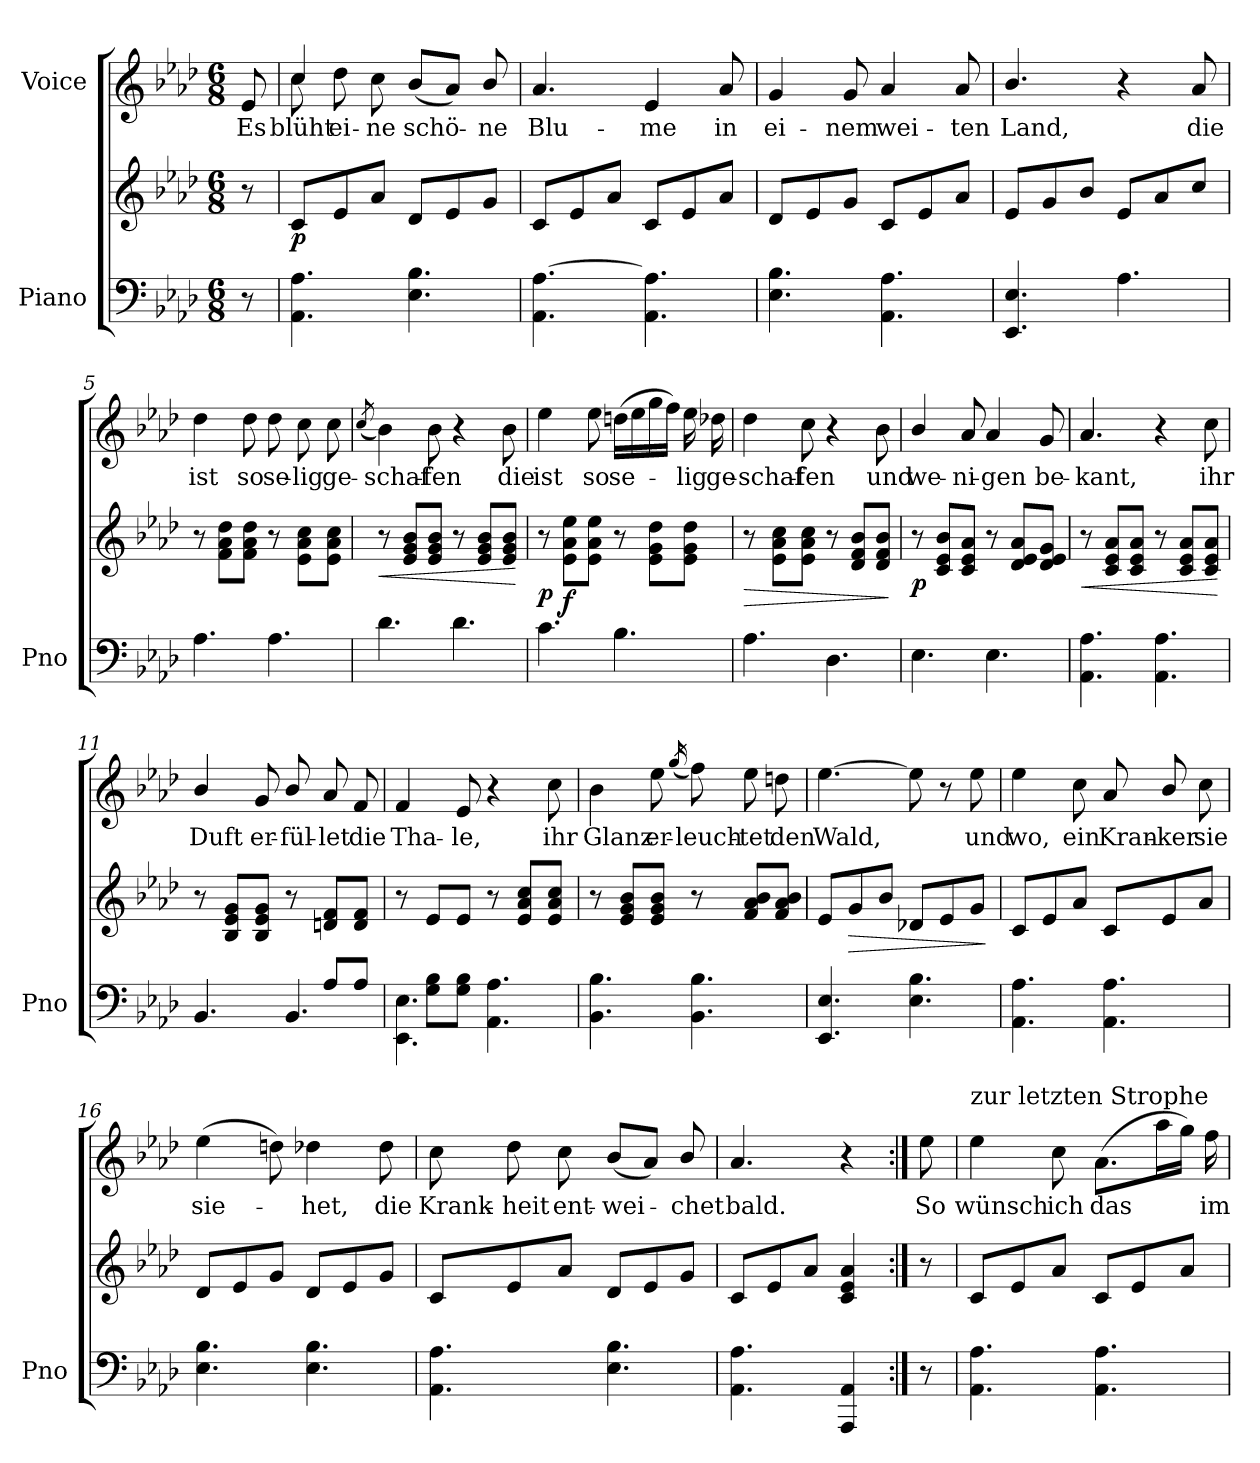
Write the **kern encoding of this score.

**kern	**kern	**dynam	**kern	**text
*part2	*part2	*part2	*part1	*part1
*staff3	*staff2	*staff2/3	*staff1	*staff1
*I"Piano	*	*	*I"Voice	*
*I'Pno	*	*	*	*
*clefF4	*clefG2	*	*clefG2	*
*k[b-e-a-d-]	*k[b-e-a-d-]	*	*k[b-e-a-d-]	*
*M6/8	*M6/8	*	*M6/8	*
=	=	=	=	=
!	!	!	!	!LO:LY:b
8r	8r	.	8e-/	Es
=1	=1	=1	=1	=1
!	!	!LO:DY:b	!	!LO:LY:b
*	*	*	*^	*
4.AA-\ 4.A-\	8c/L	p	8cc\	4cc/	blüht
!	!	!	!	!	!LO:LY:b
.	8e-/	.	8dd-\	.	ei-
!	!	!	!	!	!LO:LY:b
.	8a-/J	.	8cc\	2ryy	-ne
!	!	!	!	!	!LO:LY:b
4.E-\ 4.B-\	8d-/L	.	(8b-/L	.	schö-
.	8e-/	.	8a-/J)	.	.
!	!	!	!	!	!LO:LY:b
.	8g/J	.	8b-/	.	-ne
*	*	*	*v	*v	*
=2	=2	=2	=2	=2
!	!	!	!	!LO:LY:b
4.AA-\ [4.A-\	8c/L	.	4.a-/	Blu-
.	8e-/	.	.	.
.	8a-/J	.	.	.
!	!	!	!	!LO:LY:b
4.AA-\ 4.A-\]	8c/L	.	4e-/	-me
.	8e-/	.	.	.
!	!	!	!	!LO:LY:b
.	8a-/J	.	8a-/	in
=3	=3	=3	=3	=3
!	!	!	!	!LO:LY:b
4.E-\ 4.B-\	8d-/L	.	4g/	ei-
.	8e-/	.	.	.
!	!	!	!	!LO:LY:b
.	8g/J	.	8g/	-nem
!	!	!	!	!LO:LY:b
4.AA-\ 4.A-\	8c/L	.	4a-/	wei-
.	8e-/	.	.	.
!	!	!	!	!LO:LY:b
.	8a-/J	.	8a-/	-ten
=4	=4	=4	=4	=4
!	!	!	!	!LO:LY:b
4.EE-/ 4.E-/	8e-/L	.	4.b-/	Land,
.	8g/	.	.	.
.	8b-/J	.	.	.
4.A-\	8e-/L	.	4r	.
.	8a-/	.	.	.
!	!	!	!	!LO:LY:b
.	8cc/J	.	8a-/	die
!!LO:LB:g=z
=5	=5	=5	=5	=5
!	!	!	!	!LO:LY:b
4.A-\	8r	.	4dd-\	ist
.	8f\ 8a-\ 8dd-\L	.	.	.
!	!	!	!	!LO:LY:b
.	8f\ 8a-\ 8dd-\J	.	8dd-\	so
!	!	!	!	!LO:LY:b
4.A-\	8r	.	8dd-\	se-
!	!	!	!	!LO:LY:b
.	8e-\ 8a-\ 8cc\L	.	8cc\	-lig
!	!	!	!	!LO:LY:b
.	8e-\ 8a-\ 8cc\J	.	8cc\	ge-
=6	=6	=6	=6	=6
.	.	.	(8qcc/	.
!	!	!LO:HP:b	!	!LO:LY:b
4.d-\	8r	<	4b-\)	-schaf-
.	8e-/ 8g/ 8b-/L	.	.	.
!	!	!	!	!LO:LY:b
.	8e-/ 8g/ 8b-/J	.	8b-\	-fen
4.d-\	8r	.	4r	.
.	8e-/ 8g/ 8b-/L	.	.	.
!	!	!	!	!LO:LY:b
.	8e-/ 8g/ 8b-/J	.	8b-\	die
.	.	[	.	.
=7	=7	=7	=7	=7
!	!	!LO:DY:b	!	!LO:LY:b
4.c\	8r	p	4ee-\	ist
!	!	!LO:DY:b	!	!
.	8e-\ 8a-\ 8ee-\L	f	.	.
!	!	!	!	!LO:LY:b
.	8e-\ 8a-\ 8ee-\J	.	8ee-\	so
!	!	!	!	!LO:LY:b
4.B-\	8r	.	(16ddn\LL	se-
.	.	.	16ee-\	.
.	8e-\ 8g\ 8dd-\L	.	16gg\	.
.	.	.	16ff\JJ)	.
!	!	!	!	!LO:LY:b
.	8e-\ 8g\ 8dd-\J	.	16ee-\	-lig
!	!	!	!	!LO:LY:b
.	.	.	16dd-X\	ge-
=8	=8	=8	=8	=8
!	!	!LO:HP:b	!	!LO:LY:b
4.A-\	8r	>	4dd-\	-schaf-
.	8e-\ 8a-\ 8cc\L	.	.	.
!	!	!	!	!LO:LY:b
.	8e-\ 8a-\ 8cc\J	.	8cc\	-fen
4.D-\	8r	.	4r	.
.	8d-/ 8f/ 8b-/L	.	.	.
!	!	!	!	!LO:LY:b
.	8d-/ 8f/ 8b-/J	.	8b-\	und
.	.	]	.	.
=9	=9	=9	=9	=9
!	!	!LO:DY:b	!	!LO:LY:b
4.E-\	8r	p	4b-/	we-
.	8c/ 8e-/ 8b-/L	.	.	.
!	!	!	!	!LO:LY:b
.	8c/ 8e-/ 8a-/J	.	8a-/	-ni-
!	!	!	!	!LO:LY:b
4.E-\	8r	.	4a-/	-gen
.	8d-/ 8e-/ 8a-/L	.	.	.
!	!	!	!	!LO:LY:b
.	8d-/ 8e-/ 8g/J	.	8g/	be-
!!LO:LB:g=z
=10	=10	=10	=10	=10
!	!	!LO:HP:b	!	!LO:LY:b
4.AA-\ 4.A-\	8r	<	4.a-/	-kant,
.	8c/ 8e-/ 8a-/L	.	.	.
.	8c/ 8e-/ 8a-/J	.	.	.
4.AA-\ 4.A-\	8r	.	4r	.
.	8c/ 8e-/ 8a-/L	.	.	.
!	!	!	!	!LO:LY:b
.	8c/ 8e-/ 8a-/J	.	8cc\	ihr
.	.	[	.	.
=11	=11	=11	=11	=11
*^	*	*	*	*
!	!	!	!	!	!LO:LY:b
4.BB-/	4.reyy	8r	.	4b-/	Duft
.	.	8B-/ 8e-/ 8g/L	.	.	.
!	!	!	!	!	!LO:LY:b
.	.	8B-/ 8e-/ 8g/J	.	8g/	er-
!	!	!	!	!	!LO:LY:b
4.BB-/	8reyy	8r	.	8b-/	fül-
!	!	!	!	!	!LO:LY:b
.	8A-/L	8dn/ 8f/L	.	8a-/	-let
!	!	!	!	!	!LO:LY:b
.	8A-/J	8d/ 8f/J	.	8f/	die
=12	=12	=12	=12	=12	=12
!	!	!	!	!	!LO:LY:b
4.EE-\ 4.E-\	8rgyy	8r	.	4f/	Tha-
.	8G\ 8B-\L	8e-/L	.	.	.
!	!	!	!	!	!LO:LY:b
.	8G\ 8B-\J	8e-/J	.	8e-/	-le,
4.AA-\ 4.A-\	8rgyy	8r	.	4r	.
.	4reyy	8e-/ 8a-/ 8cc/L	.	.	.
!	!	!	!	!	!LO:LY:b
.	.	8e-/ 8a-/ 8cc/J	.	8cc\	ihr
*v	*v	*	*	*	*
=13	=13	=13	=13	=13
!	!	!	!	!LO:LY:b
4.BB-\ 4.B-\	8r	.	4b-\	Glanz
.	8e-/ 8g/ 8b-/L	.	.	.
!	!	!	!	!LO:LY:b
.	8e-/ 8g/ 8b-/J	.	8ee-\	er-
.	.	.	(16qgg/	.
!	!	!	!	!LO:LY:b
4.BB-\ 4.B-\	8r	.	8ff\)	-leuch-
!	!	!LO:DY:b	!	!LO:LY:b
!	!	!LO:DY:n=1:b	!	!
.	8f/ 8a-/ 8b-/L	p f	8ee-\	-tet
!	!	!	!	!LO:LY:b
.	8f/ 8a-/ 8b-/J	.	8ddn\	den
=14	=14	=14	=14	=14
!	!	!	!	!LO:LY:b
4.EE-/ 4.E-/	8e-/L	.	[4.ee-\	Wald,
!	!	!LO:HP:b	!	!
.	8g/	>	.	.
.	8b-/J	.	.	.
4.E-\ 4.B-\	8d-X/L	.	8ee-\]	.
.	8e-/	.	8r	.
!	!	!	!	!LO:LY:b
.	8g/J	.	8ee-\	und
.	.	]	.	.
!!LO:PB:g=z
=15	=15	=15	=15	=15
!	!	!	!	!LO:LY:b
4.AA-\ 4.A-\	8c/L	.	4ee-\	wo,
.	8e-/	.	.	.
!	!	!	!	!LO:LY:b
.	8a-/J	.	8cc\	ein
!	!	!	!	!LO:LY:b
4.AA-\ 4.A-\	8c/L	.	8a-/	Kran-
!	!	!	!	!LO:LY:b
.	8e-/	.	8b-/	-ker
!	!	!	!	!LO:LY:b
.	8a-/J	.	8cc\	sie
=16	=16	=16	=16	=16
!	!	!	!	!LO:LY:b
4.E-\ 4.B-\	8d-/L	.	(4ee-\	sie-
.	8e-/	.	.	.
.	8g/J	.	8ddn\)	.
!	!	!	!	!LO:LY:b
4.E-\ 4.B-\	8d-/L	.	4dd-X\	-het,
.	8e-/	.	.	.
!	!	!	!	!LO:LY:b
.	8g/J	.	8dd-\	die
=17	=17	=17	=17	=17
!	!	!	!	!LO:LY:b
4.AA-\ 4.A-\	8c/L	.	8cc\	Krank-
!	!	!	!	!LO:LY:b
.	8e-/	.	8dd-\	-heit
!	!	!	!	!LO:LY:b
.	8a-/J	.	8cc\	ent-
!	!	!	!	!LO:LY:b
4.E-\ 4.B-\	8d-/L	.	(8b-/L	-wei-
.	8e-/	.	8a-/J)	.
!	!	!	!	!LO:LY:b
.	8g/J	.	8b-/	-chet
=18	=18	=18	=18	=18
!	!	!	!	!LO:LY:b
4.AA-\ 4.A-\	8c/L	.	4.a-/	bald.
.	8e-/	.	.	.
.	8a-/J	.	.	.
4AAA-/ 4AA-/	4c/ 4e-/ 4a-/	.	4r	.
=19:|!	=19:|!	=19:|!	=19:|!	=19:|!
!	!	!	!	!LO:LY:b
8r	8r	.	8ee-\	So
=20	=20	=20	=20	=20
!	!	!	!LO:TX:a:t=zur letzten Strophe	!
!	!	!	!	!LO:LY:b
4.AA-\ 4.A-\	8c/L	.	4ee-\	wünsch
.	8e-/	.	.	.
!	!	!	!	!LO:LY:b
.	8a-/J	.	8cc\	ich
!	!	!	!	!LO:LY:b
4.AA-\ 4.A-\	8c/L	.	(8.a-\L	das
.	8e-/	.	.	.
.	.	.	16aa-\L	.
.	8a-/J	.	16gg\JJ)	.
!	!	!	!	!LO:LY:b
.	.	.	16ff\	im
=	=	=	=	=
*-	*-	*-	*-	*-
